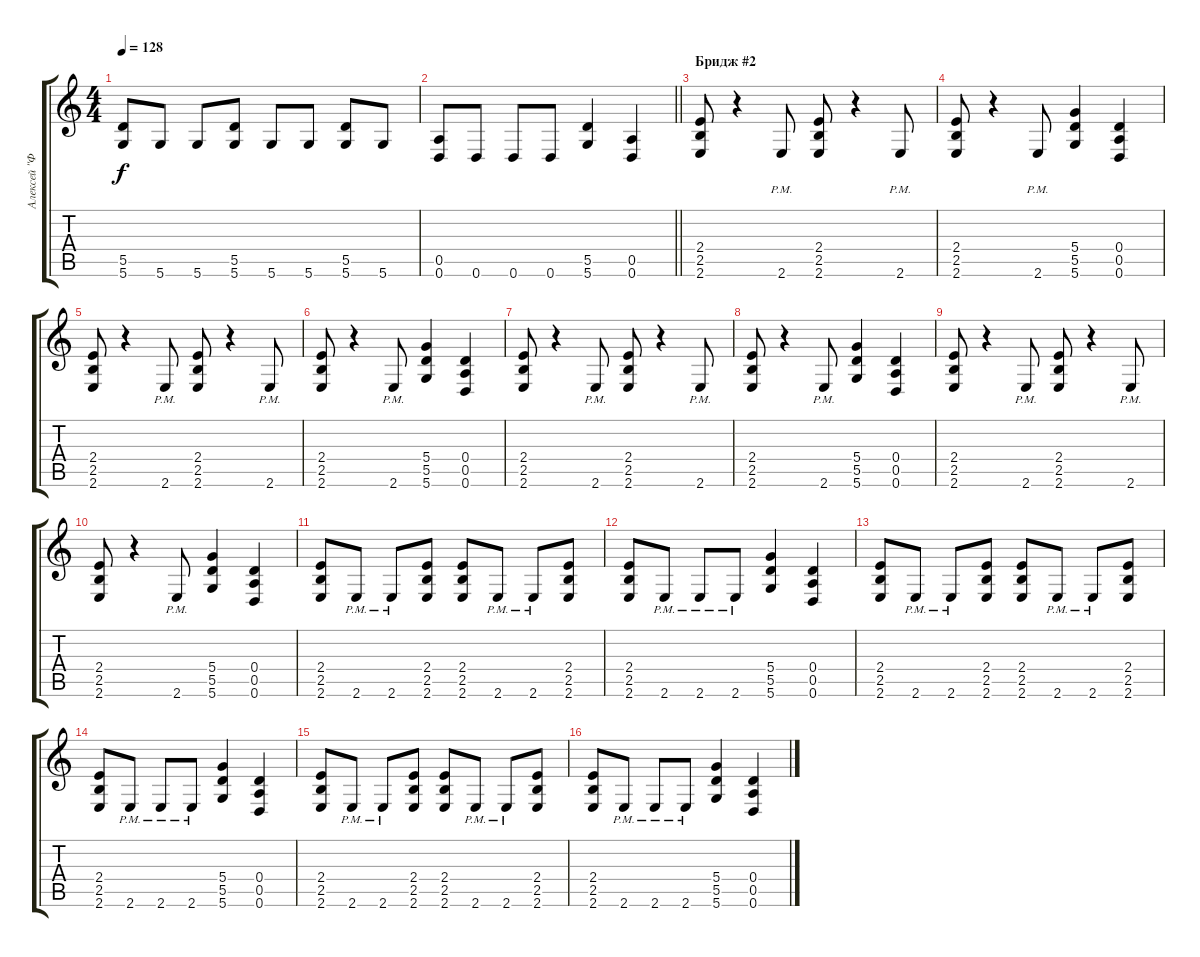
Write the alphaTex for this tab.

\track ("Алексей \"Феникс\" Аликин" "Алексей \"Ф") {instrument distortionguitar}
\staff {score tabs}
\tuning (E4 B3 G3 D3 A2 D2) {hide}
\ts (4 4)
\tempo 128
\clef g2
\ks c
(5.5 5.6).8{dy f} 5.6.8 5.6.8 (5.5 5.6).8 5.6.8 5.6.8 (5.5 5.6).8 5.6.8 |
\barLineRight lightlight
(0.5 0.6).8 0.6.8 0.6.8 0.6.8 (5.5 5.6).4 (0.5 0.6).4 |
\section ("" "Бридж #2")
(2.4 2.5 2.6).8 r.4 2.6{pm}.8 (2.4 2.5 2.6).8 r.4 2.6{pm}.8 |
(2.4 2.5 2.6).8 r.4 2.6{pm}.8 (5.4 5.5 5.6).4 (0.4 0.5 0.6).4 |
(2.4 2.5 2.6).8 r.4 2.6{pm}.8 (2.4 2.5 2.6).8 r.4 2.6{pm}.8 |
(2.4 2.5 2.6).8 r.4 2.6{pm}.8 (5.4 5.5 5.6).4 (0.4 0.5 0.6).4 |
(2.4 2.5 2.6).8 r.4 2.6{pm}.8 (2.4 2.5 2.6).8 r.4 2.6{pm}.8 |
(2.4 2.5 2.6).8 r.4 2.6{pm}.8 (5.4 5.5 5.6).4 (0.4 0.5 0.6).4 |
(2.4 2.5 2.6).8 r.4 2.6{pm}.8 (2.4 2.5 2.6).8 r.4 2.6{pm}.8 |
(2.4 2.5 2.6).8 r.4 2.6{pm}.8 (5.4 5.5 5.6).4 (0.4 0.5 0.6).4 |
(2.4 2.5 2.6).8 2.6{pm}.8 2.6{pm}.8 (2.4 2.5 2.6).8 (2.4 2.5 2.6).8 2.6{pm}.8 2.6{pm}.8 (2.4 2.5 2.6).8 |
(2.4 2.5 2.6).8 2.6{pm}.8 2.6{pm}.8 2.6{pm}.8 (5.4 5.5 5.6).4 (0.4 0.5 0.6).4 |
(2.4 2.5 2.6).8 2.6{pm}.8 2.6{pm}.8 (2.4 2.5 2.6).8 (2.4 2.5 2.6).8 2.6{pm}.8 2.6{pm}.8 (2.4 2.5 2.6).8 |
(2.4 2.5 2.6).8 2.6{pm}.8 2.6{pm}.8 2.6{pm}.8 (5.4 5.5 5.6).4 (0.4 0.5 0.6).4 |
(2.4 2.5 2.6).8 2.6{pm}.8 2.6{pm}.8 (2.4 2.5 2.6).8 (2.4 2.5 2.6).8 2.6{pm}.8 2.6{pm}.8 (2.4 2.5 2.6).8 |
(2.4 2.5 2.6).8 2.6{pm}.8 2.6{pm}.8 2.6{pm}.8 (5.4 5.5 5.6).4 (0.4 0.5 0.6).4
